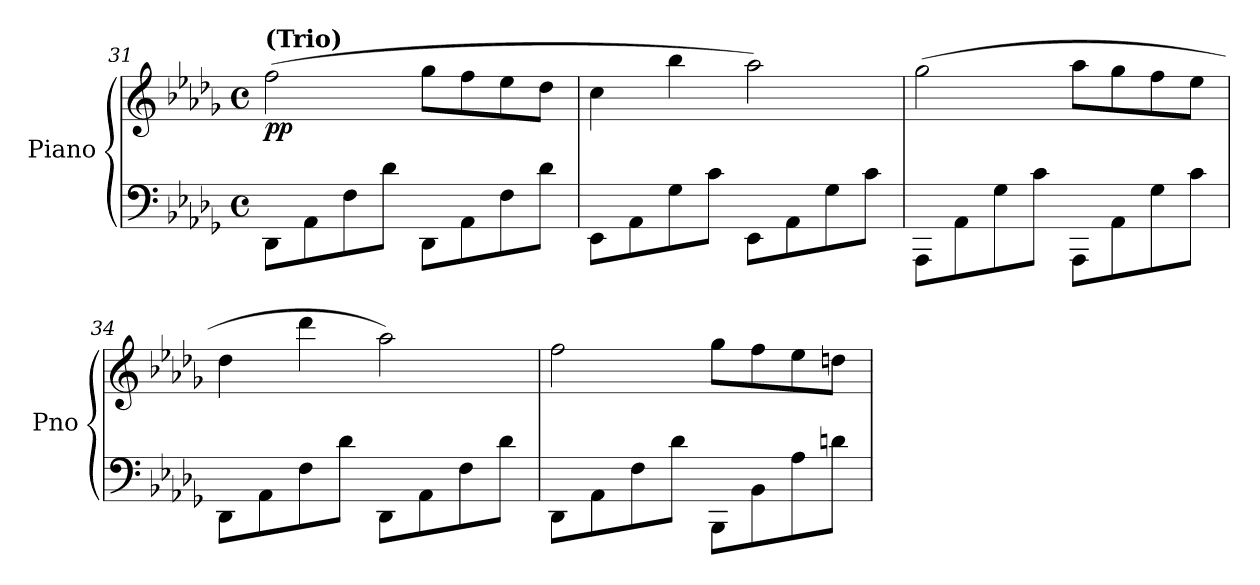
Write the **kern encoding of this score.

**kern	**kern	**dynam
*part1	*part1	*part1
*staff2	*staff1	*staff1/2
*I"Piano	*	*
*I'Pno	*	*
!!LO:LB:g=z
*clefF4	*clefG2	*
*k[b-e-a-d-g-]	*k[b-e-a-d-g-]	*
*M4/4	*M4/4	*
*met(c)	*met(c)	*
=31	=31	=31
!	!LO:TX:a:B:t=(Trio)	!
!	!	!LO:DY:b
8DD-\L	(2ff\	pp
8AA-\	.	.
8F\	.	.
8d-\J	.	.
8DD-\L	8gg-\L	.
8AA-\	8ff\	.
8F\	8ee-\	.
8d-\J	8dd-\J	.
=32	=32	=32
8EE-\L	4cc\	.
8AA-\	.	.
8G-\	4bb-\	.
8c\J	.	.
8EE-\L	2aa-\)	.
8AA-\	.	.
8G-\	.	.
8c\J	.	.
=33	=33	=33
8AAA-\L	(2gg-\	.
8AA-\	.	.
8G-\	.	.
8c\J	.	.
8AAA-\L	8aa-\L	.
8AA-\	8gg-\	.
8G-\	8ff\	.
8c\J	8ee-\J	.
=34	=34	=34
8DD-\L	4dd-\	.
8AA-\	.	.
8F\	4ddd-\	.
8d-\J	.	.
8DD-\L	2aa-\)	.
8AA-\	.	.
8F\	.	.
8d-\J	.	.
=35	=35	=35
8DD-\L	2ff\	.
8AA-\	.	.
8F\	.	.
8d-\J	.	.
8BBB-\L	8gg-\L	.
8BB-\	8ff\	.
8A-\	8ee-\	.
8dn\J	8ddn\J	.
=	=	=
*-	*-	*-
